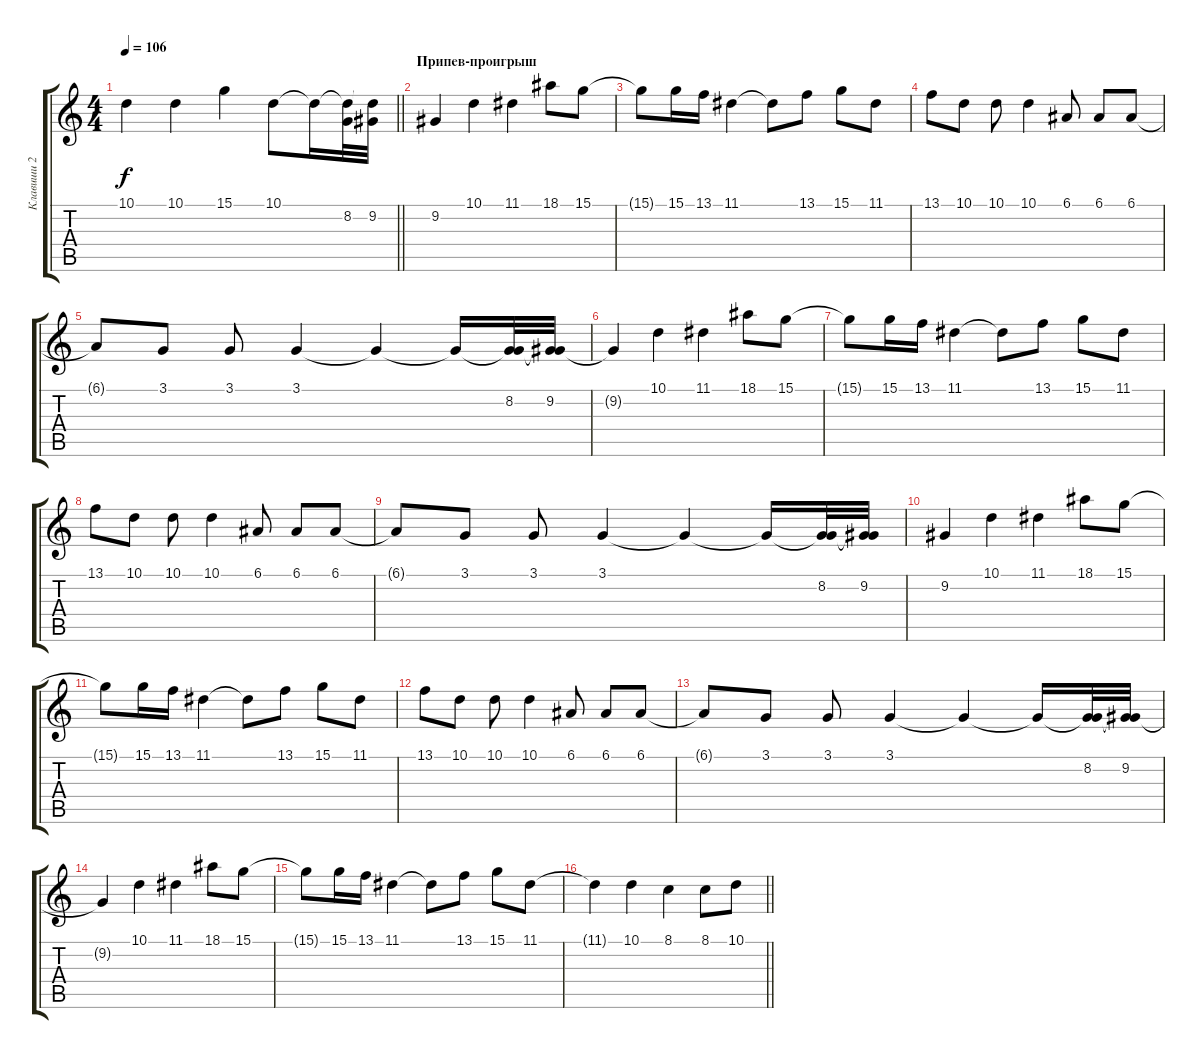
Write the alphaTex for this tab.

\track ("Клавиши 2" "Клавиши 2") {instrument acousticgrandpiano}
\staff {score tabs}
\tuning (E4 B3 G3 D3 A2 E2) {hide}
\ts (4 4)
\tempo 106
\clef g2
\barLineRight lightlight
\ks c
10.1{t}.4{dy f} 10.1.4 15.1.4 10.1.8 10.1{t}.16 (10.1{t} 8.2).32 (10.1{t} 9.2).32 |
\section ("" "Припев-проигрыш")
9.2.4 10.1.4 11.1.4 18.1.8 15.1.8 |
15.1{t}.8 15.1.16 13.1.16 11.1.4 11.1{t}.8 13.1.8 15.1.8 11.1.8 |
13.1.8 10.1.8 10.1.8 10.1.4 6.1.8 6.1.8 6.1.8 |
6.1{t}.8 3.1.8 3.1.8 3.1.4 3.1{t}.4 3.1{t}.16 (3.1{t} 8.2).32 (3.1{t} 9.2).32 |
9.2{t}.4 10.1.4 11.1.4 18.1.8 15.1.8 |
15.1{t}.8 15.1.16 13.1.16 11.1.4 11.1{t}.8 13.1.8 15.1.8 11.1.8 |
13.1.8 10.1.8 10.1.8 10.1.4 6.1.8 6.1.8 6.1.8 |
6.1{t}.8 3.1.8 3.1.8 3.1.4 3.1{t}.4 3.1{t}.16 (3.1{t} 8.2).32 (3.1{t} 9.2).32 |
9.2.4 10.1.4 11.1.4 18.1.8 15.1.8 |
15.1{t}.8 15.1.16 13.1.16 11.1.4 11.1{t}.8 13.1.8 15.1.8 11.1.8 |
13.1.8 10.1.8 10.1.8 10.1.4 6.1.8 6.1.8 6.1.8 |
6.1{t}.8 3.1.8 3.1.8 3.1.4 3.1{t}.4 3.1{t}.16 (3.1{t} 8.2).32 (3.1{t} 9.2).32 |
9.2{t}.4 10.1.4 11.1.4 18.1.8 15.1.8 |
15.1{t}.8 15.1.16 13.1.16 11.1.4 11.1{t}.8 13.1.8 15.1.8 11.1.8 |
\barLineRight lightlight
11.1{t}.4 10.1.4 8.1.4 8.1.8 10.1.8
